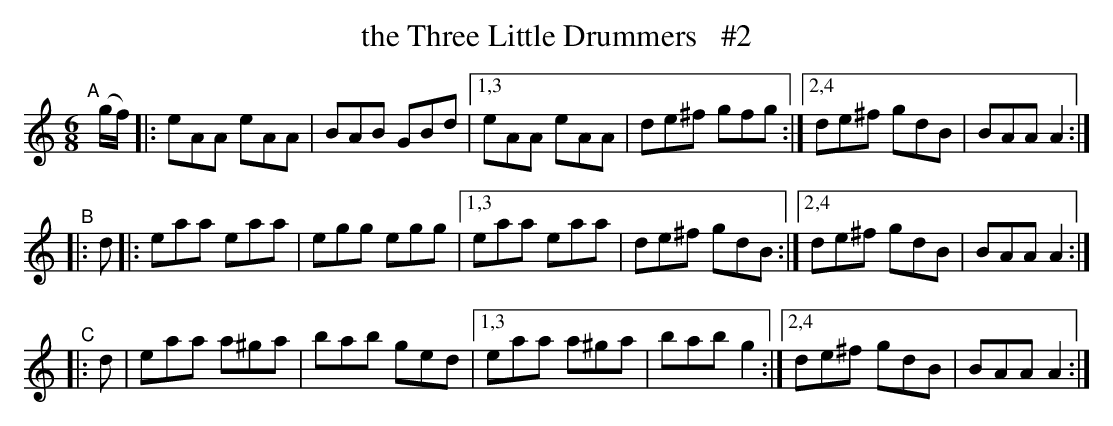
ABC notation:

X:1
T: the Three Little Drummers   #2
M: 6/8
L: 1/8
K: Am
"^A"[|] (g/f/) \
|: eAA eAA | BAB GBd |[1,3 eAA eAA | de^f gfg \
                    :|[2,4 de^f gdB | BAA A2 :|
"^B"|: d \
|: eaa eaa | egg egg |[1,3 eaa eaa | de^f gdB \
                    :|[2,4 de^f gdB | BAA A2 :|
"^C"\
|: d | eaa a^ga | bab ged |[1,3 eaa a^ga | bab g2 \
                         :|[2,4 de^f gdB | BAA A2 :|
